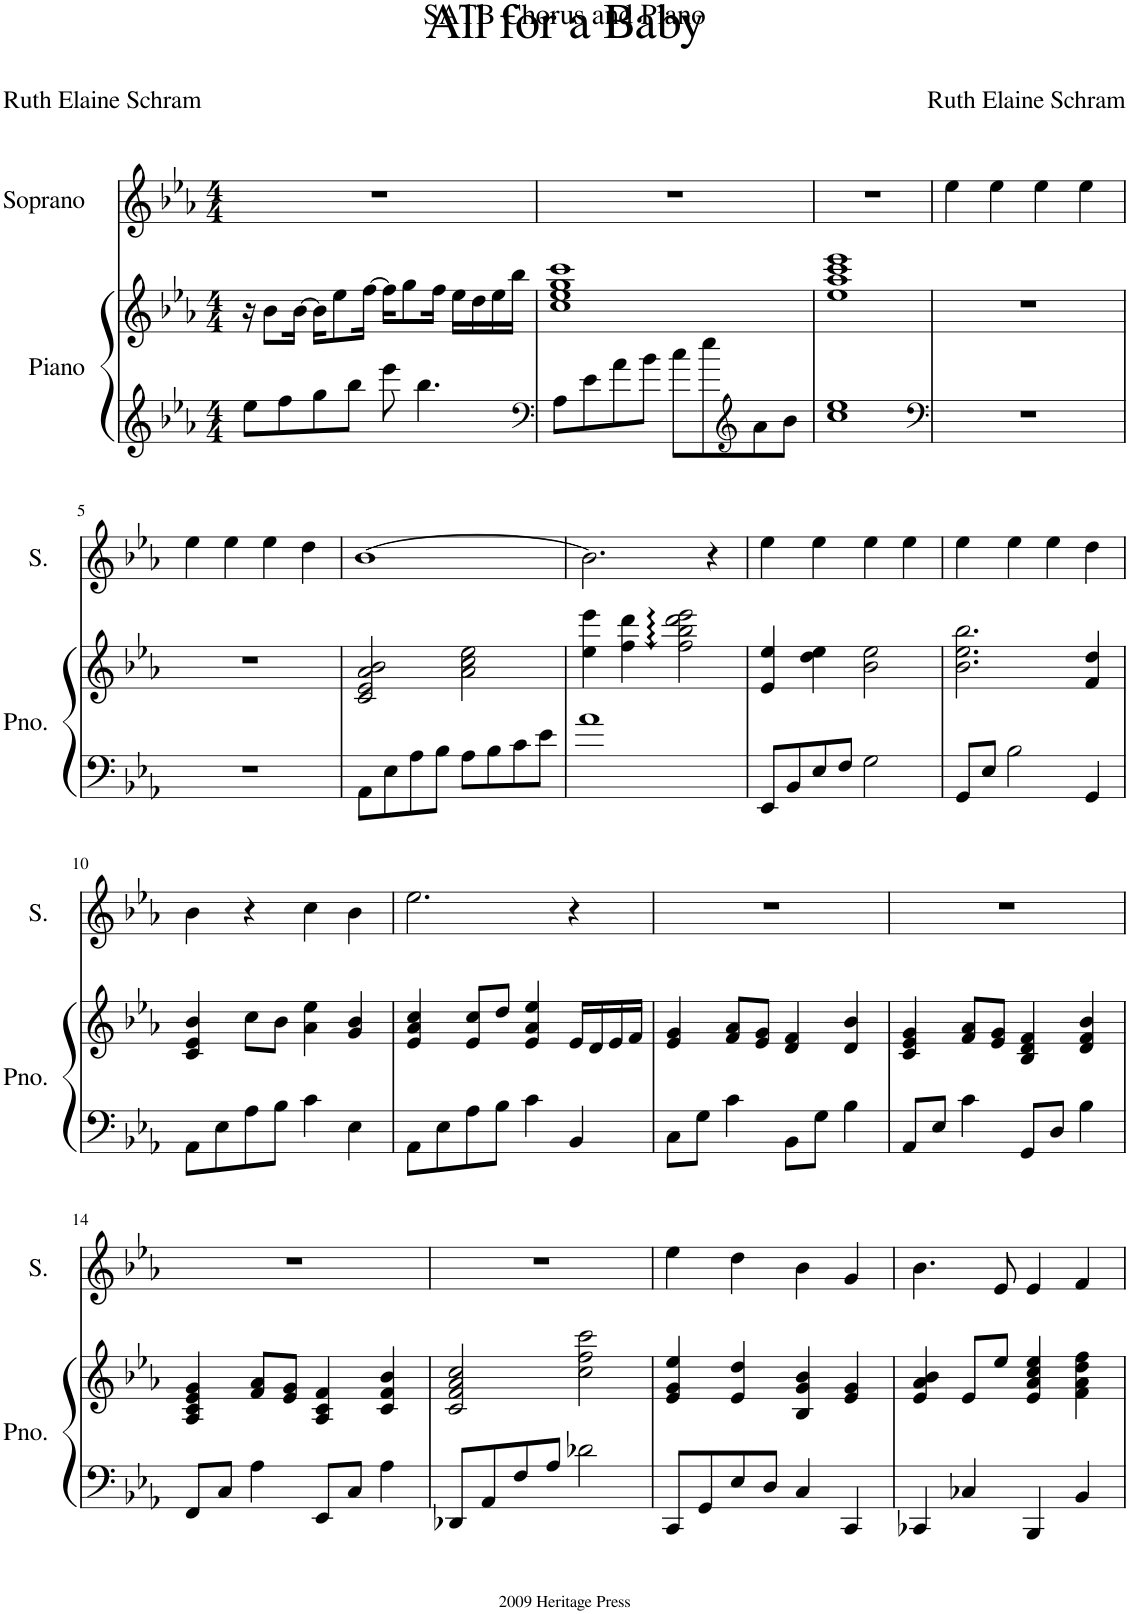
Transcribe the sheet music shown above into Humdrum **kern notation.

**kern	**kern	**kern
*part2	*part2	*part1
*staff3	*staff2	*staff1
*I"Piano	*	*I"Soprano
*I'Pno.	*	*I'S.
*clefG2	*clefG2	*clefG2
*k[b-e-a-]	*k[b-e-a-]	*k[b-e-a-]
*M4/4	*M4/4	*M4/4
=1	=1	=1
8ee-\L	16r	1r
.	8b-\L	.
8ff\	.	.
.	[16b-\Jk	.
8gg\	16b-\KL]	.
.	8ee-\	.
8bb-\J	.	.
.	[16ff\Jk	.
8eee-\	16ff\KL]	.
.	8gg\	.
4.bb-\	.	.
.	16ff\Jk	.
.	16ee-\LL	.
.	16dd\	.
.	16ee-\	.
.	16bb-\JJ	.
=2	=2	=2
*clefF4	*	*
8A-\L	1cc 1ee- 1gg 1ccc	1r
8e-\	.	.
8a-\	.	.
8b-\J	.	.
8cc\L	.	.
8ee-\	.	.
*clefG2	*	*
8a-\	.	.
8b-\J	.	.
=3	=3	=3
1cc 1ee-	1ee- 1aa- 1ccc 1eee-	1r
=4	=4	=4
*clefF4	*	*
1r	1r	4ee-\
.	.	4ee-\
.	.	4ee-\
.	.	4ee-\
!!LO:LB:g=z
=5	=5	=5
1r	1r	4ee-\
.	.	4ee-\
.	.	4ee-\
.	.	4dd\
=6	=6	=6
8AA-\L	2c/ 2e-/ 2a-/ 2b-/	[1b-
8E-\	.	.
8A-\	.	.
8B-\J	.	.
8A-\L	2a-\ 2cc\ 2ee-\	.
8B-\	.	.
8c\	.	.
8e-\J	.	.
=7	=7	=7
1a-	4ee-\ 4eee-\	2.b-\]
.	4ff\ 4ddd\	.
.	2ff\ 2bb-\ 2ddd\ 2eee-\	.
.	.	4r
=8	=8	=8
8EE-/L	4e-/ 4ee-/	4ee-\
8BB-/	.	.
8E-/	4dd\ 4ee-\	4ee-\
8F/J	.	.
2G\	2b-\ 2ee-\	4ee-\
.	.	4ee-\
=9	=9	=9
8GG/L	2.b-\ 2.ee-\ 2.bb-\	4ee-\
8E-/J	.	.
2B-\	.	4ee-\
.	.	4ee-\
4GG/	4f/ 4dd/	4dd\
!!LO:LB:g=z
=10	=10	=10
8AA-\L	4c/ 4e-/ 4b-/	4b-\
8E-\	.	.
8A-\	8cc\L	4r
8B-\J	8b-\J	.
4c\	4a-\ 4ee-\	4cc\
4E-\	4g/ 4b-/	4b-\
=11	=11	=11
8AA-\L	4e-/ 4a-/ 4cc/	2.ee-\
8E-\	.	.
8A-\	8e-/ 8cc/L	.
8B-\J	8dd/J	.
4c\	4e-/ 4a-/ 4ee-/	.
4BB-/	16e-/LL	4r
.	16d/	.
.	16e-/	.
.	16f/JJ	.
=12	=12	=12
8C\L	4e-/ 4g/	1r
8G\J	.	.
4c\	8f/ 8a-/L	.
.	8e-/ 8g/J	.
8BB-\L	4d/ 4f/	.
8G\J	.	.
4B-\	4d/ 4b-/	.
=13	=13	=13
8AA-/L	4c/ 4e-/ 4g/	1r
8E-/J	.	.
4c\	8f/ 8a-/L	.
.	8e-/ 8g/J	.
8GG/L	4B-/ 4d/ 4f/	.
8D/J	.	.
4B-\	4d/ 4f/ 4b-/	.
!!LO:LB:g=z
=14	=14	=14
8FF/L	4A-/ 4c/ 4e-/ 4g/	1r
8C/J	.	.
4A-\	8f/ 8a-/L	.
.	8e-/ 8g/J	.
8EE-/L	4A-/ 4c/ 4f/	.
8C/J	.	.
4A-\	4c/ 4f/ 4b-/	.
=15	=15	=15
8DD-X/L	2c/ 2f/ 2a-/ 2cc/	1r
8AA-/	.	.
8F/	.	.
8A-/J	.	.
2d-X\	2cc\ 2ff\ 2ccc\	.
=16	=16	=16
8CC/L	4e-/ 4g/ 4ee-/	4ee-\
8GG/	.	.
8E-/	4e-/ 4dd/	4dd\
8D/J	.	.
4C/	4B-/ 4g/ 4b-/	4b-\
4CC/	4e-/ 4g/	4g/
=17	=17	=17
4CC-X/	4e-/ 4a-/ 4b-/	4.b-\
4C-X/	8e-/L	.
.	8ee-/J	8e-/
4BBB-/	4e-/ 4a-/ 4cc/ 4ee-/	4e-/
4BB-/	4f\ 4a-\ 4dd\ 4ff\	4f/
=	=	=
*-	*-	*-
